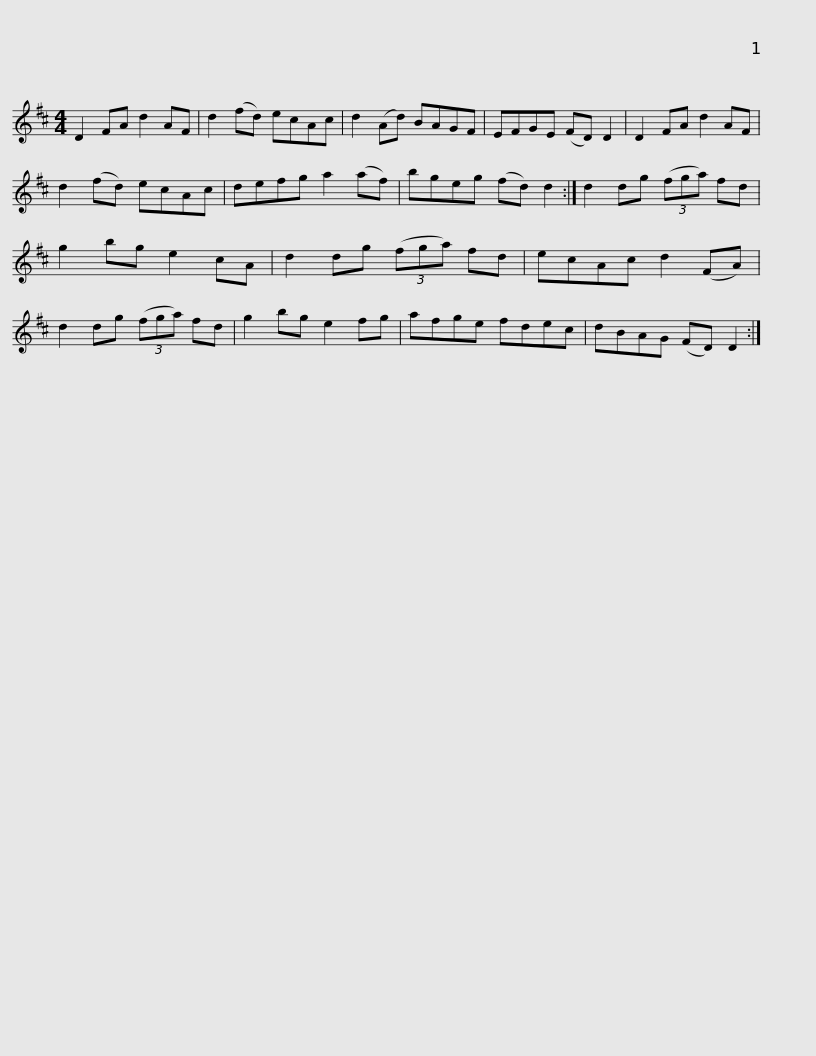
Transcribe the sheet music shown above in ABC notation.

X:1
L:1/8
M:4/4
I:linebreak $
K:D
V:1 treble
V:1
 D2 FA d2 AF | d2 (fd) ecAc | d2 (Ad) BAGF | EFGE (FD) D2 | D2 FA d2 AF | %5
 d2 (fd) ecAc |$ defg a2 (af) | bgeg (fd) d2 :| d2 dg (3(fga) fd | g2 bg e2 cA | %10
 d2 dg (3(fga) fd | ecAc d2 (FA) |$ d2 dg (3(fga) fd | g2 bg e2 fg | afge fdec | %15
 dBAG (FD) D2 :| %16
